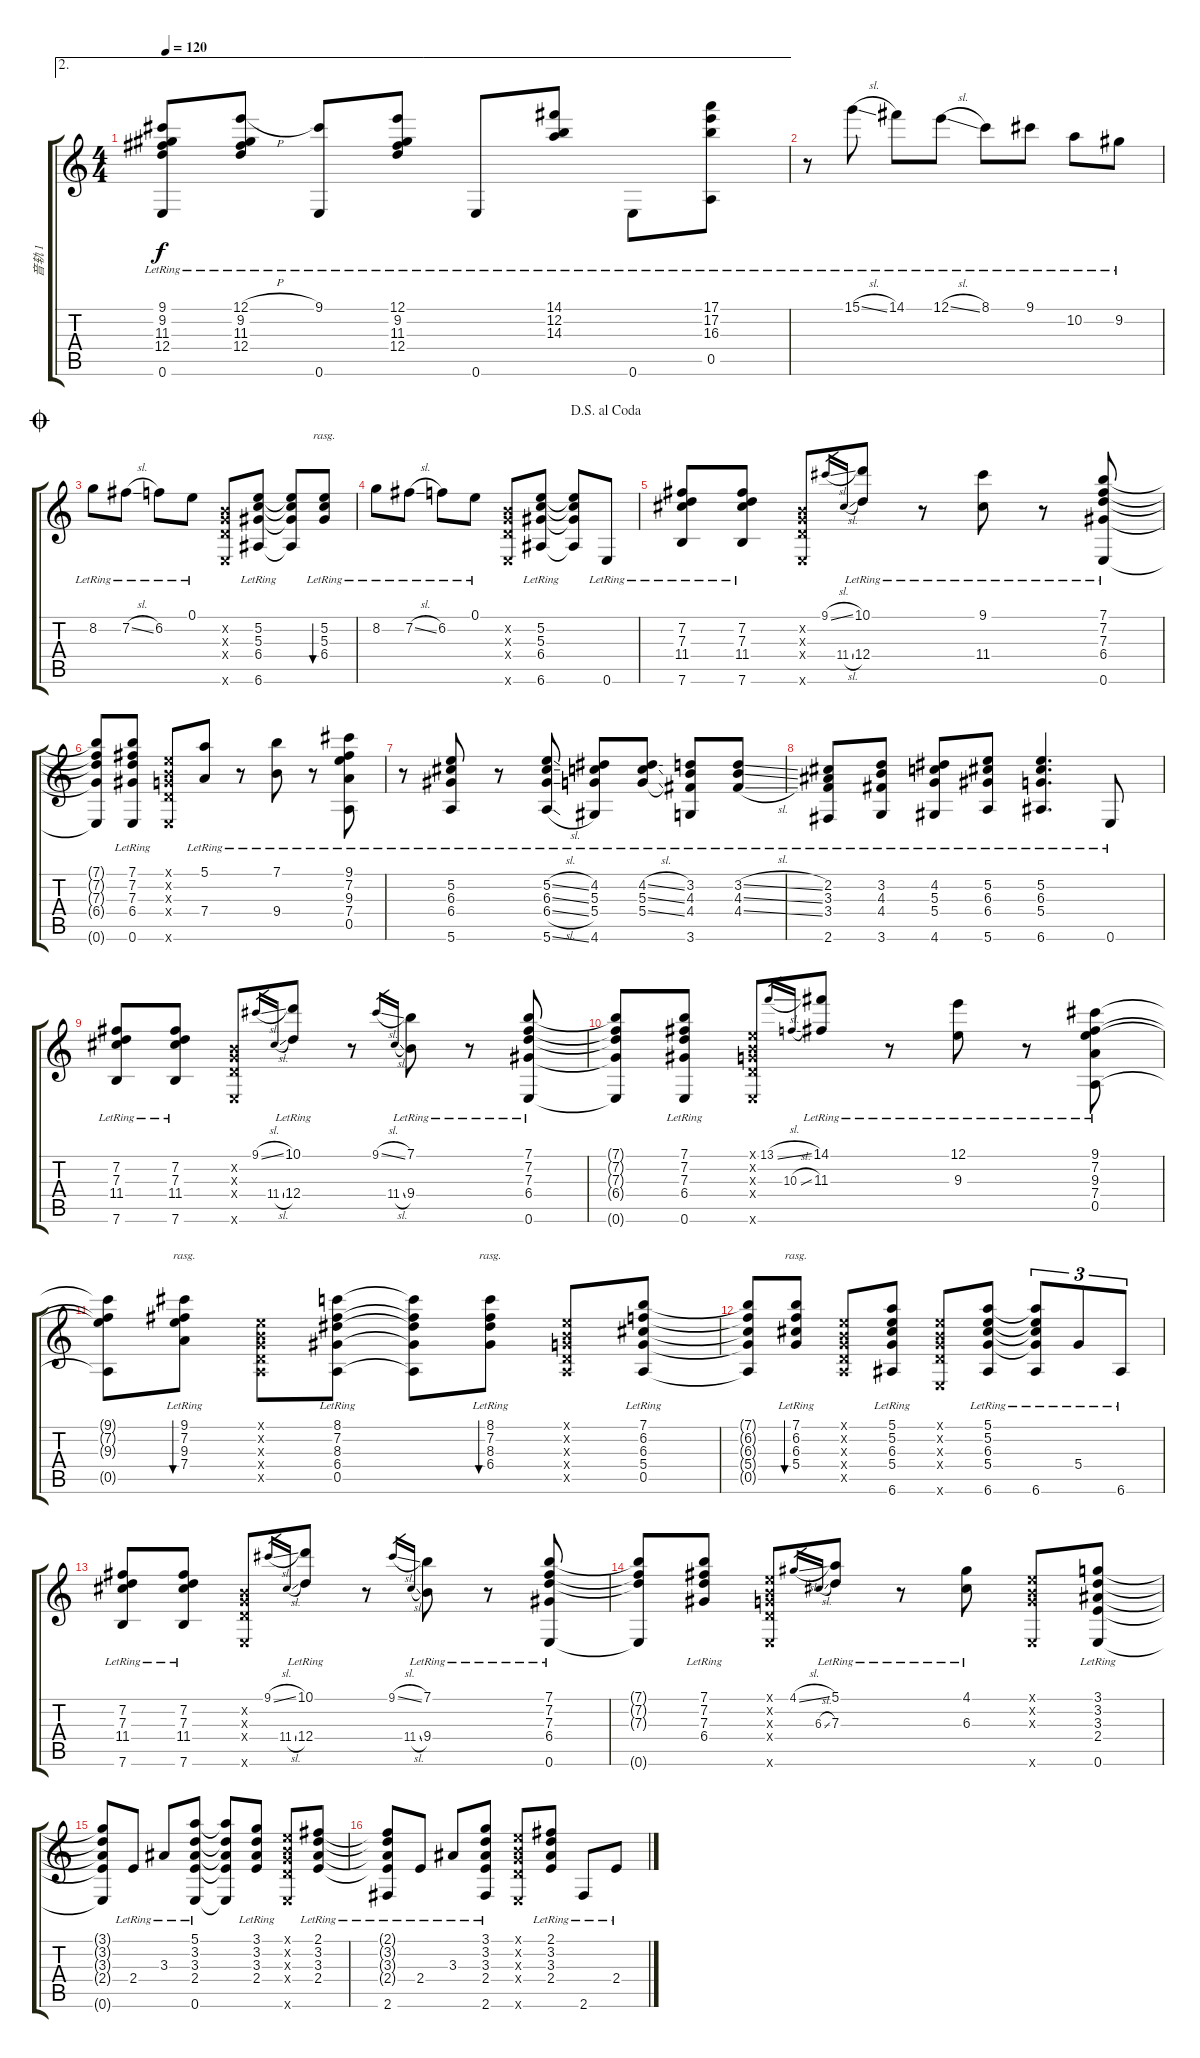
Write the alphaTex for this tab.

\track ("音轨 1" "音轨 1") {instrument acousticguitarnylon}
\staff {score tabs}
\tuning (E4 B3 G3 D3 A2 E2) {hide}
\ae 2
\ts (4 4)
\tempo 120
\clef g2
\ks c
(9.1{lr} 9.2{lr} 11.3{lr} 12.4{lr} 0.6{lr}).8{dy f} (12.1{h lr} 9.2{lr} 11.3{lr} 12.4{lr}).8 (9.1{lr} 0.6{lr}).8 (12.1{lr} 9.2{lr} 11.3{lr} 12.4{lr}).8 0.6{lr}.8 (14.1{lr} 12.2{lr} 14.3{lr}).8 0.6{lr}.8 (17.1{lr} 17.2{lr} 16.3{lr} 0.5{lr}).8 |
r.8 15.1{sl lr}.8 14.1{lr}.8 12.1{sl lr}.8 8.1{lr}.8 9.1{lr}.8 10.2{lr}.8 9.2{lr}.8 |
\jump coda
8.2{lr}.8 7.2{sl lr}.8 6.2{lr}.8 0.1{lr}.8 (0.2{x} 0.3{x} 0.4{x} 0.6{x}).8 (5.2{lr} 5.3{lr} 6.4{lr} 6.6{lr}).8 (5.2{t} 5.3{t} 6.4{t} 6.6{t}).8 (5.2{lr} 5.3{lr} 6.4{lr}).8{bu 240 rasg ii} |
\jump dalsegnoalcoda
8.2{lr}.8 7.2{sl lr}.8 6.2{lr}.8 0.1{lr}.8 (0.2{x} 0.3{x} 0.4{x} 0.6{x}).8 (5.2{lr} 5.3{lr} 6.4{lr} 6.6{lr}).8 (5.2{t} 5.3{t} 6.4{t} 6.6{t}).8 0.6{lr}.8 |
(7.2{lr} 7.3{lr} 11.4{lr} 7.6{lr}).8 (7.2{lr} 7.3{lr} 11.4{lr} 7.6{lr}).8 (0.2{x} 0.3{x} 0.4{x} 0.6{x}).8 9.1{sl}.16{gr} 11.4{sl}.16{gr} (10.1{lr} 12.4{lr}).8 r.8 (9.1{lr} 11.4{lr}).8 r.8 (7.1{lr} 7.2{lr} 7.3{lr} 6.4{lr} 0.6{lr}).8 |
(7.1{t} 7.2{t} 7.3{t} 6.4{t} 0.6{t}).8 (7.1{lr} 7.2{lr} 7.3{lr} 6.4{lr} 0.6{lr}).8 (0.1{x} 0.2{x} 0.3{x} 0.4{x} 0.6{x}).8 (5.1{lr} 7.4{lr}).8 r.8 (7.1{lr} 9.4{lr}).8 r.8 (9.1{lr} 7.2{lr} 9.3{lr} 7.4{lr} 0.5{lr}).8 |
r.8 (5.2{lr} 6.3{lr} 6.4{lr} 5.6{lr}).8 r.8 (5.2{sl lr} 6.3{sl lr} 6.4{sl lr} 5.6{sl lr}).8 (4.2{lr} 5.3{lr} 5.4{lr} 4.6{lr}).8 (4.2{sl lr} 5.3{sl lr} 5.4{sl lr}).8 (3.2{lr} 4.3{lr} 4.4{lr} 3.6{lr}).8 (3.2{sl lr} 4.3{sl lr} 4.4{sl lr}).8 |
(2.2{lr} 3.3{lr} 3.4{lr} 2.6{lr}).8 (3.2{lr} 4.3{lr} 4.4{lr} 3.6{lr}).8 (4.2{lr} 5.3{lr} 5.4{lr} 4.6{lr}).8 (5.2{lr} 6.3{lr} 6.4{lr} 5.6{lr}).8 (5.2{lr} 6.3{lr} 5.4{lr} 6.6{lr}).4{d} 0.6{lr}.8 |
(7.2{lr} 7.3{lr} 11.4{lr} 7.6{lr}).8 (7.2{lr} 7.3{lr} 11.4{lr} 7.6{lr}).8 (0.2{x} 0.3{x} 0.4{x} 0.6{x}).8 9.1{sl}.16{gr} 11.4{sl}.16{gr} (10.1{lr} 12.4{lr}).8 r.8 9.1{sl}.16{gr} 11.4{sl}.16{gr} (7.1{lr} 9.4{lr}).8 r.8 (7.1{lr} 7.2{lr} 7.3{lr} 6.4{lr} 0.6{lr}).8 |
(7.1{t} 7.2{t} 7.3{t} 6.4{t} 0.6{t}).8 (7.1{lr} 7.2{lr} 7.3{lr} 6.4{lr} 0.6{lr}).8 (0.1{x} 0.2{x} 0.3{x} 0.4{x} 0.6{x}).8 13.1{sl}.16{gr} 10.3{sl}.16{gr} (14.1{lr} 11.3{lr}).8 r.8 (12.1{lr} 9.3{lr}).8 r.8 (9.1{lr} 7.2{lr} 9.3{lr} 7.4{lr} 0.5{lr}).8 |
(9.1{t} 7.2{t} 9.3{t} 0.5{t}).8 (9.1{lr} 7.2{lr} 9.3{lr} 7.4{lr}).8{bu 240 rasg ii} (0.1{x} 0.2{x} 0.3{x} 0.4{x} 0.5{x}).8 (8.1{lr} 7.2{lr} 8.3{lr} 6.4{lr} 0.5{lr}).8 (8.1{t} 7.2{t} 8.3{t} 6.4{t} 0.5{t}).8 (8.1{lr} 7.2{lr} 8.3{lr} 6.4{lr}).8{bu 240 rasg ii} (0.1{x} 0.2{x} 0.3{x} 0.4{x} 0.5{x}).8 (7.1{lr} 6.2{lr} 6.3{lr} 5.4{lr} 0.5{lr}).8 |
(7.1{t} 6.2{t} 6.3{t} 5.4{t} 0.5{t}).8 (7.1{lr} 6.2{lr} 6.3{lr} 5.4{lr}).8{bu 240 rasg ii} (0.1{x} 0.2{x} 0.3{x} 0.4{x} 0.5{x}).8 (5.1{lr} 5.2{lr} 6.3{lr} 5.4{lr} 6.6{lr}).8 (0.1{x} 0.2{x} 0.3{x} 0.4{x} 0.6{x}).8 (5.1{lr} 5.2{lr} 6.3{lr} 5.4{lr} 6.6{lr}).8 (5.1{t} 5.2{t} 6.3{t} 5.4{t} 6.6{lr}).8{tu (3 2)} 5.4{lr}.8{tu (3 2)} 6.6{lr}.8{tu (3 2)} |
(7.2{lr} 7.3{lr} 11.4{lr} 7.6{lr}).8 (7.2{lr} 7.3{lr} 11.4{lr} 7.6{lr}).8 (0.2{x} 0.3{x} 0.4{x} 0.6{x}).8 9.1{sl}.16{gr} 11.4{sl}.16{gr} (10.1{lr} 12.4{lr}).8 r.8 9.1{sl}.16{gr} 11.4{sl}.16{gr} (7.1{lr} 9.4{lr}).8 r.8 (7.1{lr} 7.2{lr} 7.3{lr} 6.4{lr} 0.6{lr}).8 |
(7.1{t} 7.2{t} 7.3{t} 0.6{t}).8 (7.1{lr} 7.2{lr} 7.3{lr} 6.4{lr}).8 (0.1{x} 0.2{x} 0.3{x} 0.4{x} 0.6{x}).8 4.1{sl}.16{gr} 6.3{sl}.16{gr} (5.1{lr} 7.3{lr}).8 r.8 (4.1{lr} 6.3{lr}).8 (0.1{x} 0.2{x} 0.3{x} 0.6{x}).8 (3.1{lr} 3.2{lr} 3.3{lr} 2.4{lr} 0.6{lr}).8 |
(3.1{t} 3.2{t} 3.3{t} 2.4{t} 0.6{t}).8 2.4{lr}.8 3.3{lr}.8 (5.1{lr} 3.2{lr} 3.3{lr} 2.4{lr} 0.6{lr}).8 (5.1{t} 3.2{t} 3.3{t} 2.4{t} 0.6{t}).8 (3.1{lr} 3.2{lr} 3.3{lr} 2.4{lr}).8 (0.1{x} 0.2{x} 0.3{x} 0.4{x} 0.6{x}).8 (2.1{lr} 3.2{lr} 3.3{lr} 2.4{lr}).8 |
(2.1{t} 3.2{t} 3.3{t} 2.4{t} 2.6{lr}).8 2.4{lr}.8 3.3{lr}.8 (3.1{lr} 3.2{lr} 3.3{lr} 2.4{lr} 2.6{lr}).8 (0.1{x} 0.2{x} 0.3{x} 0.4{x} 0.6{x}).8 (2.1{lr} 3.2{lr} 3.3{lr} 2.4{lr}).8 2.6{lr}.8 2.4{lr}.8
